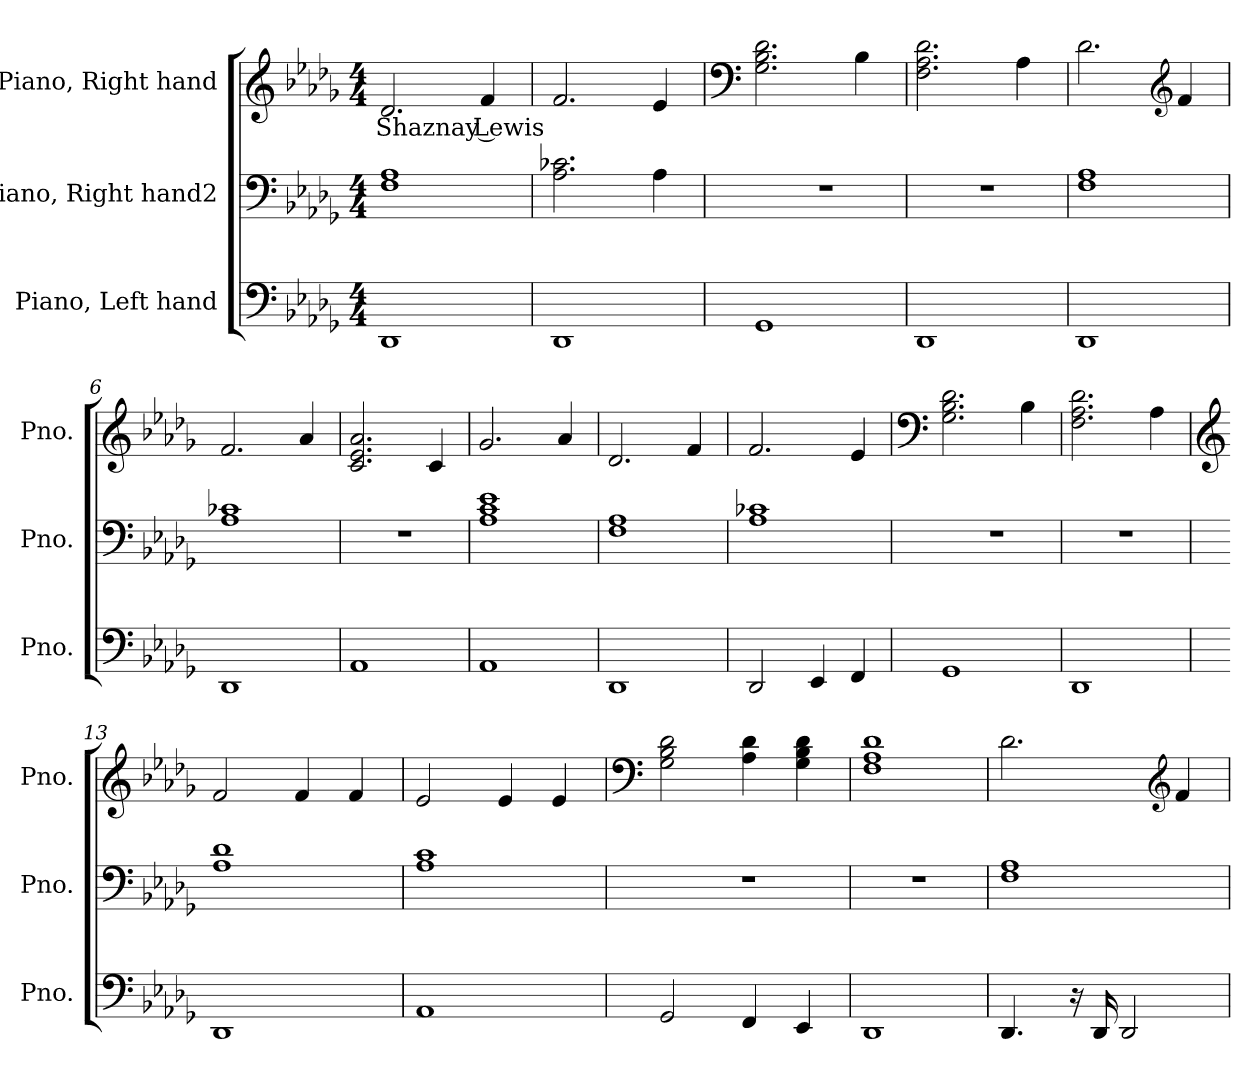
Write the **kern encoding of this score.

**kern	**kern	**kern	**text
*part3	*part2	*part1	*part1
*staff3	*staff2	*staff1	*staff1
*I"Piano, Left hand	*I"Piano, Right hand2	*I"Piano, Right hand	*
*I'Pno.	*I'Pno.	*I'Pno.	*
*clefF4	*clefF4	*clefG2	*
*k[b-e-a-d-g-]	*k[b-e-a-d-g-]	*k[b-e-a-d-g-]	*
*M4/4	*M4/4	*M4/4	*
*MM108	*MM108	*MM108	*
=1	=1	=1	=1
!	!	!	!LO:LY:b
1DD-	1F 1A-	2.d-/	Shaznay Lewis
.	.	4f/	.
=2	=2	=2	=2
1DD-	2.A-\ 2.c-X\	2.f/	.
.	4A-\	4e-/	.
=3	=3	=3	=3
*	*	*clefF4	*
1GG-	1r	2.G-\ 2.B-\ 2.d-\	.
.	.	4B-\	.
=4	=4	=4	=4
1DD-	1r	2.F\ 2.A-\ 2.d-\	.
.	.	4A-\	.
=5	=5	=5	=5
1DD-	1F 1A-	2.d-\	.
*	*	*clefG2	*
.	.	4f/	.
=6	=6	=6	=6
1DD-	1A- 1c-X	2.f/	.
.	.	4a-/	.
!!LO:LB:g=z
=7	=7	=7	=7
1AA-	1r	2.c/ 2.e-/ 2.a-/	.
.	.	4c/	.
=8	=8	=8	=8
1AA-	1A- 1c 1e-	2.g-/	.
.	.	4a-/	.
=9	=9	=9	=9
1DD-	1F 1A-	2.d-/	.
.	.	4f/	.
=10	=10	=10	=10
2DD-/	1A- 1c-X	2.f/	.
4EE-/	.	.	.
4FF/	.	4e-/	.
=11	=11	=11	=11
*	*	*clefF4	*
1GG-	1r	2.G-\ 2.B-\ 2.d-\	.
.	.	4B-\	.
=12	=12	=12	=12
1DD-	1r	2.F\ 2.A-\ 2.d-\	.
.	.	4A-\	.
=13	=13	=13	=13
*	*	*clefG2	*
1DD-	1A- 1d-	2f/	.
.	.	4f/	.
.	.	4f/	.
=14	=14	=14	=14
1AA-	1A- 1c	2e-/	.
.	.	4e-/	.
.	.	4e-/	.
=15	=15	=15	=15
*	*	*clefF4	*
2GG-/	1r	2G-\ 2B-\ 2d-\	.
4FF/	.	4A-\ 4d-\	.
4EE-/	.	4G-\ 4B-\ 4d-\	.
!!LO:LB:g=z
=16	=16	=16	=16
1DD-	1r	1F 1A- 1d-	.
=17	=17	=17	=17
4.DD-/	1F 1A-	2.d-\	.
16r	.	.	.
16DD-/	.	.	.
2DD-/	.	.	.
*	*	*clefG2	*
.	.	4f/	.
=	=	=	=
*-	*-	*-	*-
